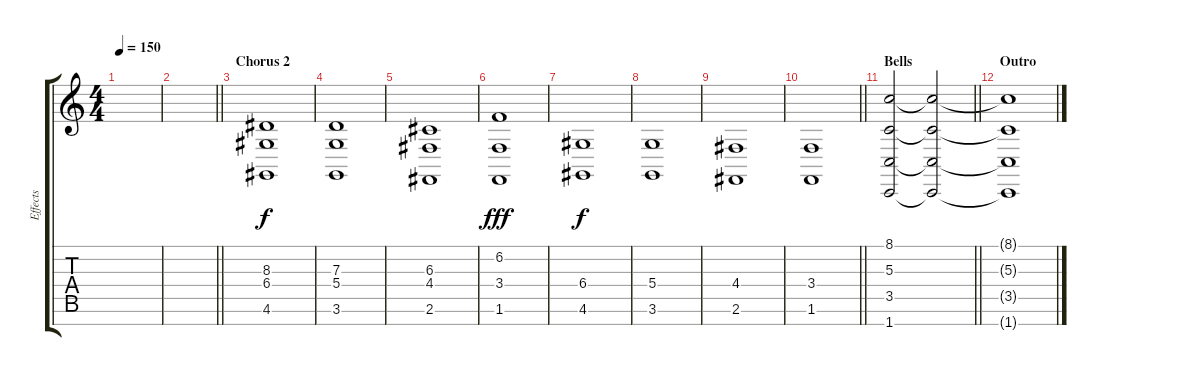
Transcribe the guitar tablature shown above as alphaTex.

\track ("Effects" "Effects") {instrument synthstrings2}
\staff {score tabs}
\tuning (E4 B3 G3 D3 A2 E2 B1) {hide}
\ts (4 4)
\tempo 150
\clef g2
\ks c
|
\barLineRight lightlight
|
\section ("" "Chorus 2")
(8.3 6.4 4.6).1 |
(7.3 5.4 3.6).1 |
(6.3 4.4 2.6).1 |
(6.2 3.4 1.6).1{dy fff} |
(6.4 4.6).1{dy f} |
(5.4 3.6).1 |
(4.4 2.6).1 |
\barLineRight lightlight
(3.4 1.6).1{volume 0} |
\section ("" "Bells")
\barLineRight lightlight
(8.1 5.3 3.5 1.7).2{volume 16 instrument tubularbells} (8.1{t} 5.3{t} 3.5{t} 1.7{t}).2{volume 2 instrument tubularbells} |
\section ("" "Outro")
(8.1{t} 5.3{t} 3.5{t} 1.7{t}).1
